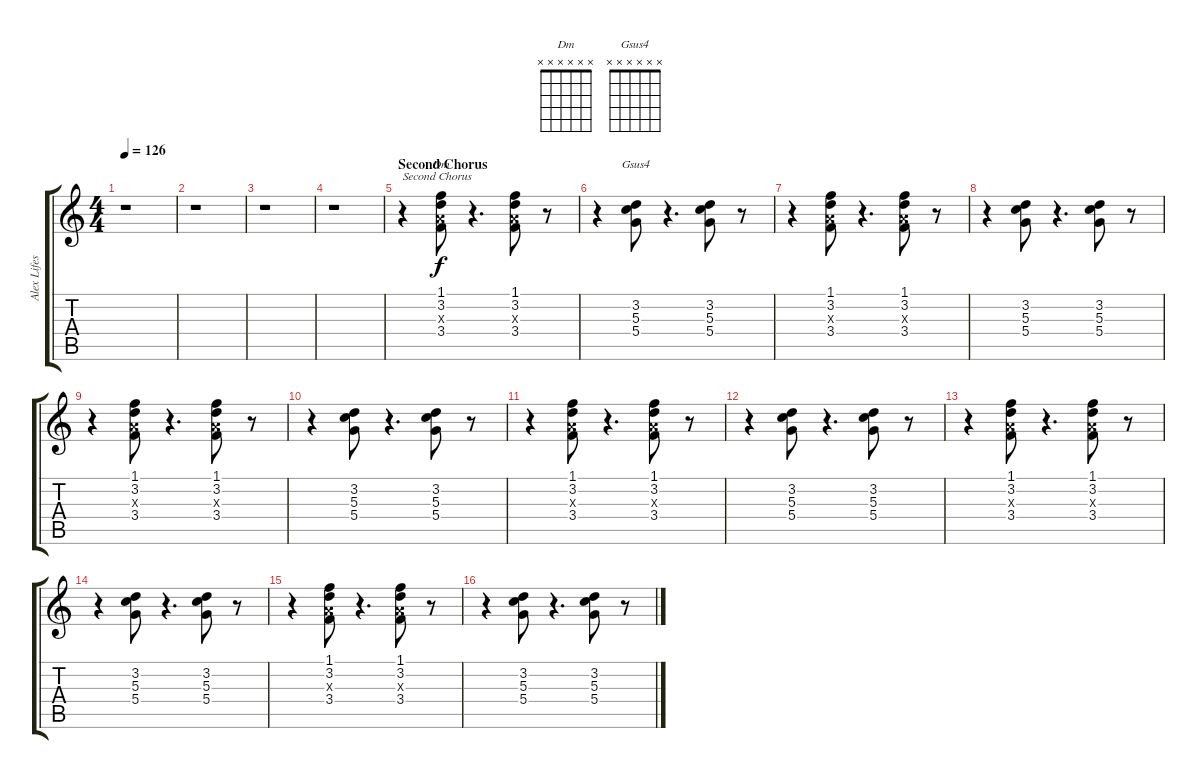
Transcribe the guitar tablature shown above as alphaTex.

\track ("Alex Lifeson 2" "Alex Lifes") {instrument distortionguitar}
\staff {score tabs}
\tuning (E4 B3 G3 D3 A2 E2) {hide}
\chord ("Dm" x x x x x x) {firstfret 0}
\chord ("Gsus4" x x x x x x) {firstfret 0}
\ts (4 4)
\tempo 126
\clef g2
\ks c
r.1{dy f} |
r.1 |
r.1 |
r.1 |
\section ("" "Second Chorus")
r.4{txt "Second Chorus"} (1.1 3.2 2.3{x} 3.4).8{ch "Dm"} r.4{d} (1.1 3.2 2.3{x} 3.4).8 r.8 |
r.4 (3.2 5.3 5.4).8{ch "Gsus4"} r.4{d} (3.2 5.3 5.4).8 r.8 |
r.4 (1.1 3.2 2.3{x} 3.4).8 r.4{d} (1.1 3.2 2.3{x} 3.4).8 r.8 |
r.4 (3.2 5.3 5.4).8 r.4{d} (3.2 5.3 5.4).8 r.8 |
r.4 (1.1 3.2 2.3{x} 3.4).8 r.4{d} (1.1 3.2 2.3{x} 3.4).8 r.8 |
r.4 (3.2 5.3 5.4).8 r.4{d} (3.2 5.3 5.4).8 r.8 |
r.4 (1.1 3.2 2.3{x} 3.4).8 r.4{d} (1.1 3.2 2.3{x} 3.4).8 r.8 |
r.4 (3.2 5.3 5.4).8 r.4{d} (3.2 5.3 5.4).8 r.8 |
r.4 (1.1 3.2 2.3{x} 3.4).8 r.4{d} (1.1 3.2 2.3{x} 3.4).8 r.8 |
r.4 (3.2 5.3 5.4).8 r.4{d} (3.2 5.3 5.4).8 r.8 |
r.4 (1.1 3.2 2.3{x} 3.4).8 r.4{d} (1.1 3.2 2.3{x} 3.4).8 r.8 |
r.4 (3.2 5.3 5.4).8 r.4{d} (3.2 5.3 5.4).8 r.8
